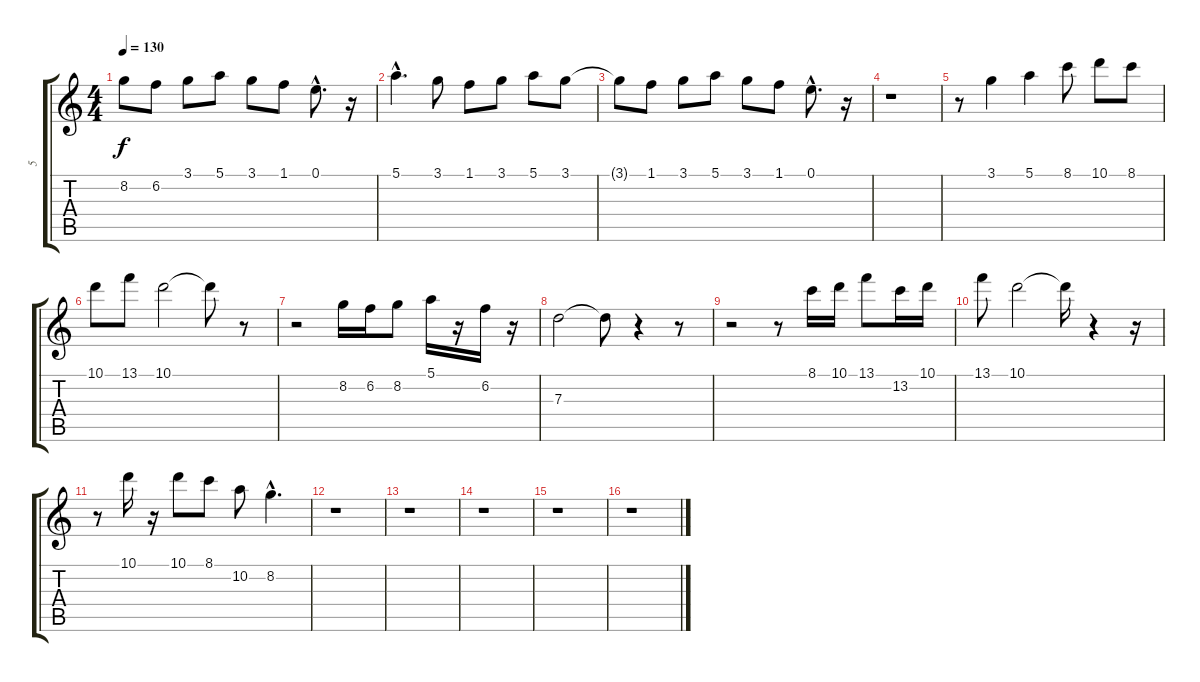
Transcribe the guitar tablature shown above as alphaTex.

\track ("5" "5") {instrument overdrivenguitar}
\staff {score tabs}
\tuning (E4 B3 G3 D3 A2 E2) {hide}
\ts (4 4)
\tempo 130
\clef g2
\ks c
8.2{t}.8{dy f} 6.2.8 3.1.8 5.1.8 3.1.8 1.1.8 0.1{hac}.8{d} r.16 |
5.1{hac}.4{d} 3.1.8 1.1.8 3.1.8 5.1.8 3.1.8 |
3.1{t}.8 1.1.8 3.1.8 5.1.8 3.1.8 1.1.8 0.1{hac}.8{d} r.16 |
r.1 |
r.8 3.1.4 5.1.4 8.1.8 10.1.8 8.1.8 |
10.1.8 13.1.8 10.1.2 10.1{t}.8 r.8 |
r.2 8.2.16 6.2.16 8.2.8 5.1.16 r.16 6.2.16 r.16 |
7.3.2 7.3{t}.8 r.4 r.8 |
r.2 r.8 8.1.16 10.1.16 13.1.8 13.2.16 10.1.16 |
13.1.8 10.1.2 10.1{t}.16 r.4 r.16 |
r.8 10.1.16 r.16 10.1.8 8.1.8 10.2.8 8.2{hac}.4{d} |
r.1 |
r.1 |
r.1 |
r.1 |
r.1
